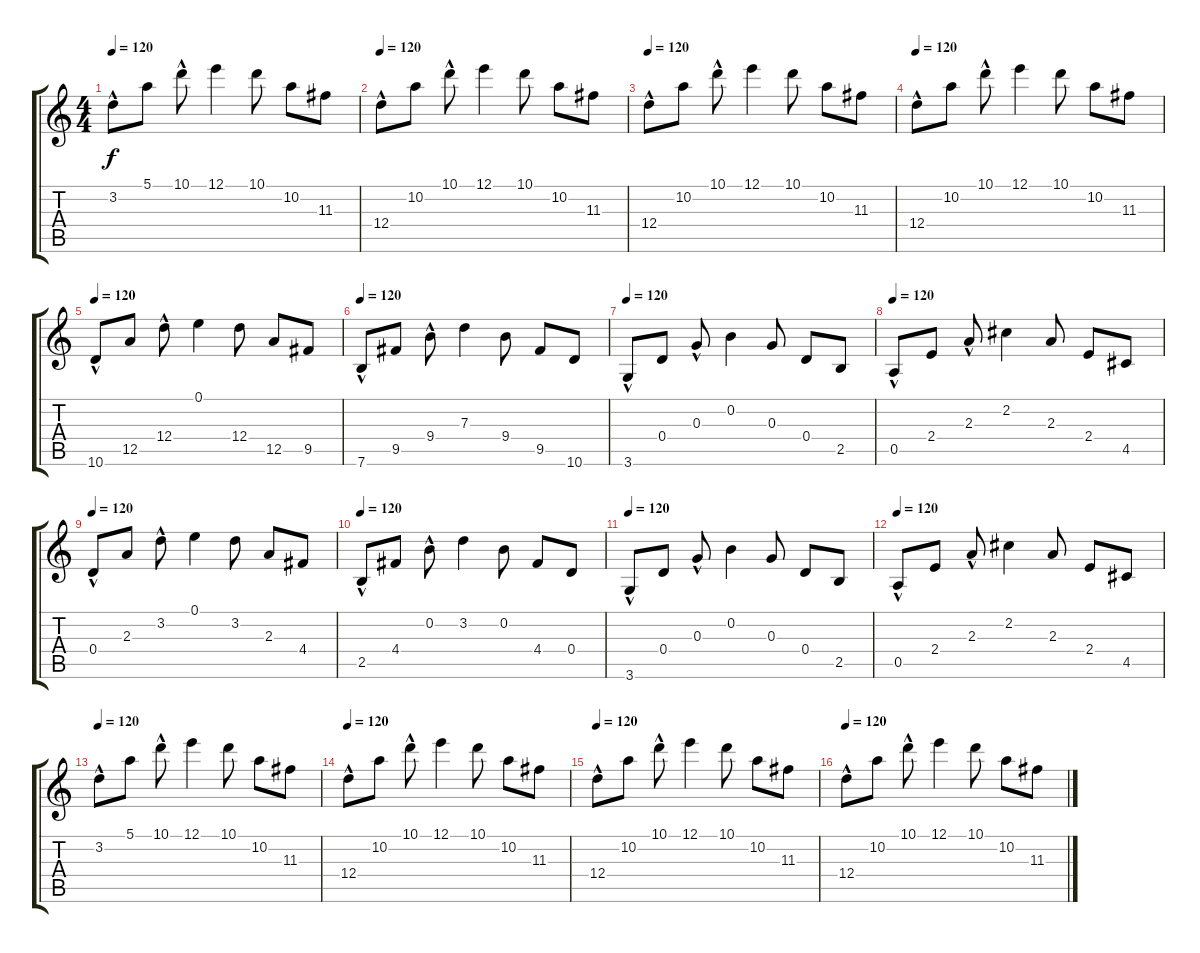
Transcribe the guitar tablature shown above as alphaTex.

\track "" {instrument acousticguitarsteel}
\staff {score tabs}
\tuning (E4 B3 G3 D3 A2 E2) {hide}
\ts (4 4)
\tempo 120
\clef g2
\ks c
3.2{hac}.8{dy f instrument acousticguitarsteel} 5.1.8 10.1{hac}.8 12.1.4 10.1.8 10.2.8 11.3.8 |
\tempo 120
12.4{hac}.8 10.2.8 10.1{hac}.8 12.1.4 10.1.8 10.2.8 11.3.8 |
\tempo 120
12.4{hac}.8 10.2.8 10.1{hac}.8 12.1.4 10.1.8 10.2.8 11.3.8 |
\tempo 120
12.4{hac}.8 10.2.8 10.1{hac}.8 12.1.4 10.1.8 10.2.8 11.3.8 |
\tempo 120
10.6{hac}.8 12.5.8 12.4{hac}.8 0.1.4 12.4.8 12.5.8 9.5.8 |
\tempo 120
7.6{hac}.8 9.5.8 9.4{hac}.8 7.3.4 9.4.8 9.5.8 10.6.8 |
\tempo 120
3.6{hac}.8 0.4.8 0.3{hac}.8 0.2.4 0.3.8 0.4.8 2.5.8 |
\tempo 120
0.5{hac}.8 2.4.8 2.3{hac}.8 2.2.4 2.3.8 2.4.8 4.5.8 |
\tempo 120
0.4{hac}.8 2.3.8 3.2{hac}.8 0.1.4 3.2.8 2.3.8 4.4.8 |
\tempo 120
2.5{hac}.8 4.4.8 0.2{hac}.8 3.2.4 0.2.8 4.4.8 0.4.8 |
\tempo 120
3.6{hac}.8 0.4.8 0.3{hac}.8 0.2.4 0.3.8 0.4.8 2.5.8 |
\tempo 120
0.5{hac}.8 2.4.8 2.3{hac}.8 2.2.4 2.3.8 2.4.8 4.5.8 |
\tempo 120
3.2{hac}.8 5.1.8 10.1{hac}.8 12.1.4 10.1.8 10.2.8 11.3.8 |
\tempo 120
12.4{hac}.8 10.2.8 10.1{hac}.8 12.1.4 10.1.8 10.2.8 11.3.8 |
\tempo 120
12.4{hac}.8 10.2.8 10.1{hac}.8 12.1.4 10.1.8 10.2.8 11.3.8 |
\tempo 120
12.4{hac}.8 10.2.8 10.1{hac}.8 12.1.4 10.1.8 10.2.8 11.3.8
